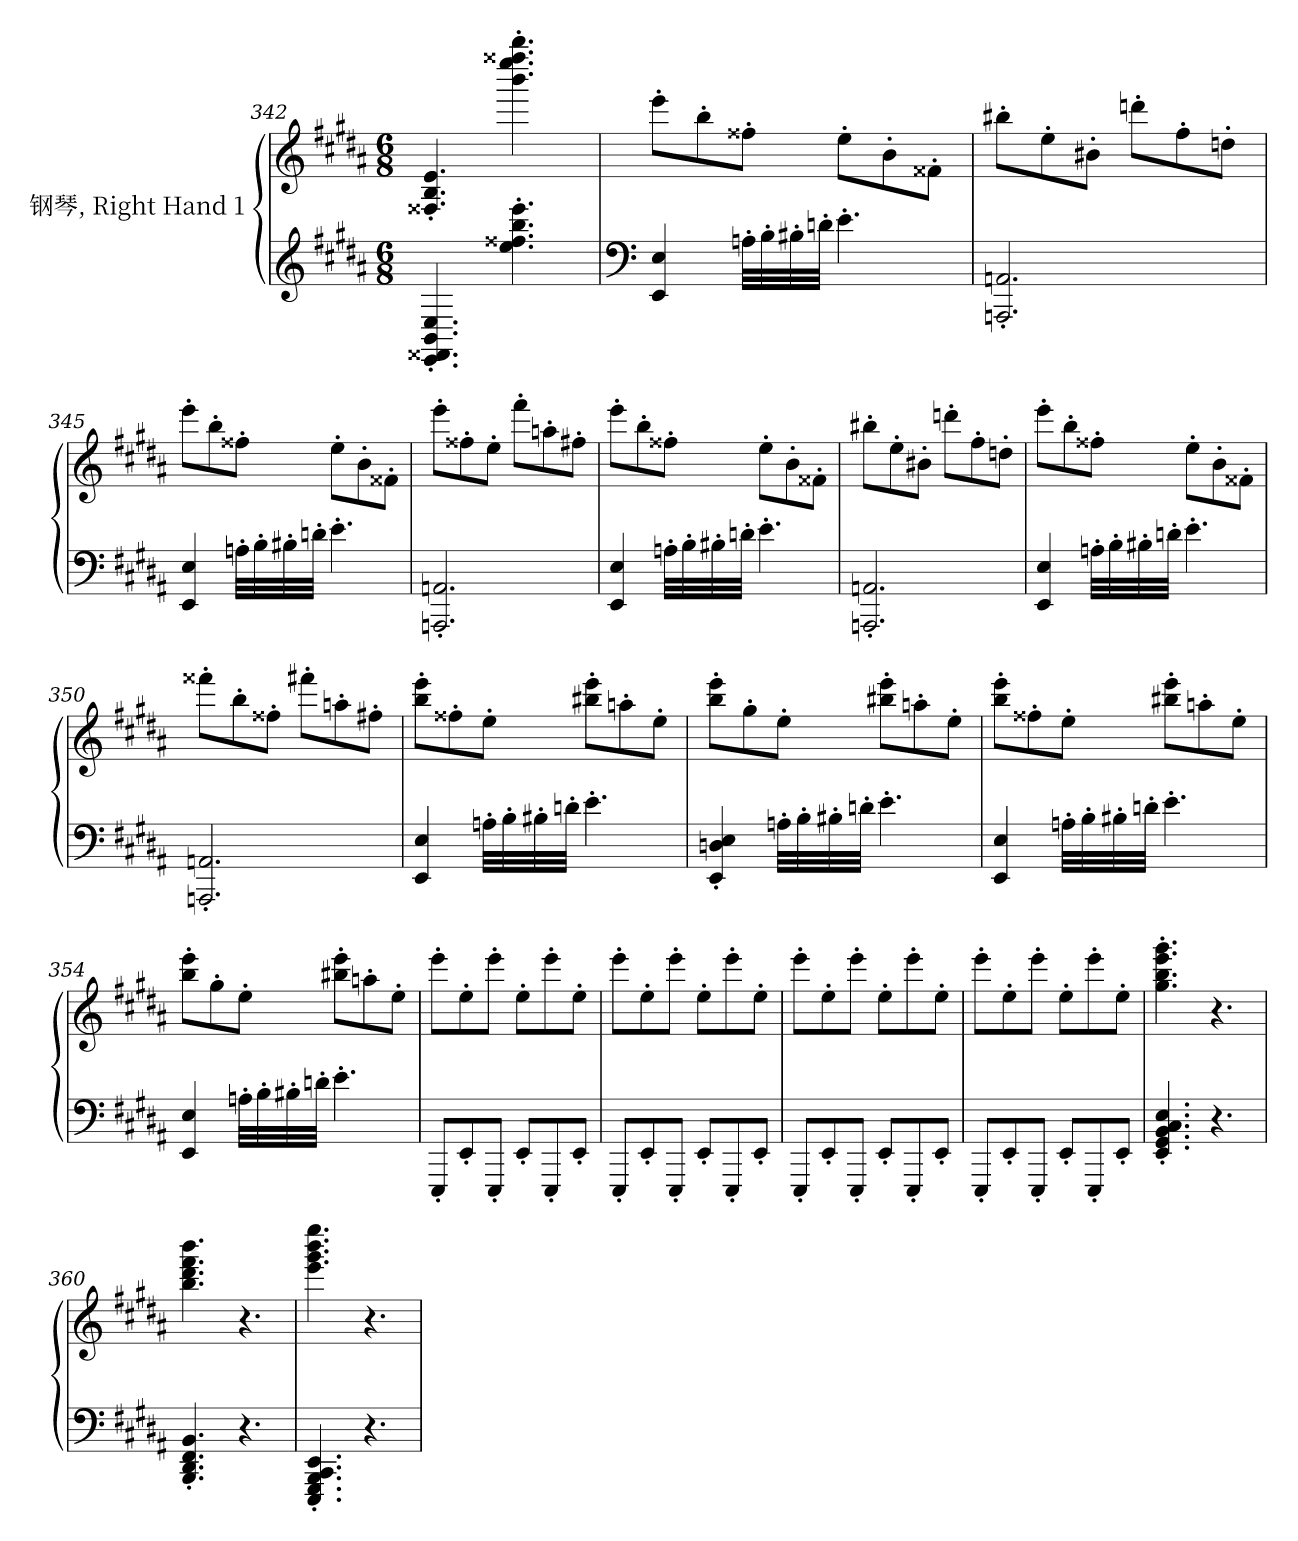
**kern	**kern
*part1	*part1
*staff2	*staff1
*I"钢琴, Right Hand 1	*
!!LO:LB:g=z
*clefG2	*clefG2
*k[f#c#g#d#a#]	*k[f#c#g#d#a#]
*M6/8	*M6/8
=342	=342
4.EE/' 4.FF##X/' 4.BB/' 4.E/'	4.F##X/' 4.B/' 4.e/'
4.ee\' 4.ff##X\' 4.bb\' 4.eee\'	4.bbb\' 4.eeee\' 4.ffff##X\' 4.bbbb\'
=343	=343
*clefF4	*
4EE/ 4E/	8eee'\L
.	8bb'\
32An'\LLL	8ff##X'\J
32B'\	.
32B#X'\	.
32dn'\JJJ	.
4.e'\	8ee'\L
.	8b'\
.	8f##X'\J
=344	=344
2.AAAn/' 2.AAn/'	8bb#X'\L
.	8ee'\
.	8b#X'\J
.	8dddn'\L
.	8ff#'\
.	8ddn'\J
!!LO:LB:g=z
=345	=345
4EE/ 4E/	8eee'\L
.	8bb'\
32An'\LLL	8ff##X'\J
32B'\	.
32B#X'\	.
32dn'\JJJ	.
4.e'\	8ee'\L
.	8b'\
.	8f##X'\J
=346	=346
2.AAAn/' 2.AAn/'	8eee'\L
.	8ff##X'\
.	8ee'\J
.	8fff#'\L
.	8aan'\
.	8ff#X'\J
=347	=347
4EE/ 4E/	8eee'\L
.	8bb'\
32An'\LLL	8ff##X'\J
32B'\	.
32B#X'\	.
32dn'\JJJ	.
4.e'\	8ee'\L
.	8b'\
.	8f##X'\J
!!LO:LB:g=z
=348	=348
2.AAAn/' 2.AAn/'	8bb#X'\L
.	8ee'\
.	8b#X'\J
.	8dddn'\L
.	8ff#'\
.	8ddn'\J
=349	=349
4EE/ 4E/	8eee'\L
.	8bb'\
32An'\LLL	8ff##X'\J
32B'\	.
32B#X'\	.
32dn'\JJJ	.
4.e'\	8ee'\L
.	8b'\
.	8f##X'\J
=350	=350
2.AAAn/' 2.AAn/'	8fff##X'\L
.	8bb'\
.	8ff##X'\J
.	8fff#X'\L
.	8aan'\
.	8ff#X'\J
!!LO:PB:g=z
=351	=351
4EE/ 4E/	8bb\' 8eee\'L
.	8ff##X'\
32An'\LLL	8ee'\J
32B'\	.
32B#X'\	.
32dn'\JJJ	.
4.e'\	8bb#X\' 8eee\'L
.	8aan'\
.	8ee'\J
=352	=352
4EE/' 4Dn/' 4E/'	8bb\' 8eee\'L
.	8gg#'\
32An'\LLL	8ee'\J
32B'\	.
32B#X'\	.
32dn'\JJJ	.
4.e'\	8bb#X\' 8eee\'L
.	8aan'\
.	8ee'\J
=353	=353
4EE/ 4E/	8bb\' 8eee\'L
.	8ff##X'\
32An'\LLL	8ee'\J
32B'\	.
32B#X'\	.
32dn'\JJJ	.
4.e'\	8bb#X\' 8eee\'L
.	8aan'\
.	8ee'\J
!!LO:LB:g=z
=354	=354
4EE/ 4E/	8bb\' 8eee\'L
.	8gg#'\
32An'\LLL	8ee'\J
32B'\	.
32B#X'\	.
32dn'\JJJ	.
4.e'\	8bb#X\' 8eee\'L
.	8aan'\
.	8ee'\J
=355	=355
8EEE'/L	8eee'\L
8EE'/	8ee'\
8EEE'/J	8eee'\J
8EE'/L	8ee'\L
8EEE'/	8eee'\
8EE'/J	8ee'\J
=356	=356
8EEE'/L	8eee'\L
8EE'/	8ee'\
8EEE'/J	8eee'\J
8EE'/L	8ee'\L
8EEE'/	8eee'\
8EE'/J	8ee'\J
=357	=357
8EEE'/L	8eee'\L
8EE'/	8ee'\
8EEE'/J	8eee'\J
8EE'/L	8ee'\L
8EEE'/	8eee'\
8EE'/J	8ee'\J
!!LO:LB:g=z
=358	=358
8EEE'/L	8eee'\L
8EE'/	8ee'\
8EEE'/J	8eee'\J
8EE'/L	8ee'\L
8EEE'/	8eee'\
8EE'/J	8ee'\J
=359	=359
*	*MM300
4.EE/' 4.GG#/' 4.BB/' 4.C#/' 4.E/'	4.gg#\' 4.bb\' 4.eee\' 4.ggg#\'
4.r	4.r
=360	=360
*	*MM266
4.BBB/' 4.DD#/' 4.FF#/' 4.BB/'	4.bb\ 4.ddd#\ 4.fff#\ 4.bbb\
4.r	4.r
=361	=361
4.EEE/' 4.GGG#/' 4.BBB/' 4.CC#/' 4.EE/'	4.eee\ 4.ggg#\ 4.bbb\ 4.eeee\
4.r	4.r
=	=
*-	*-
